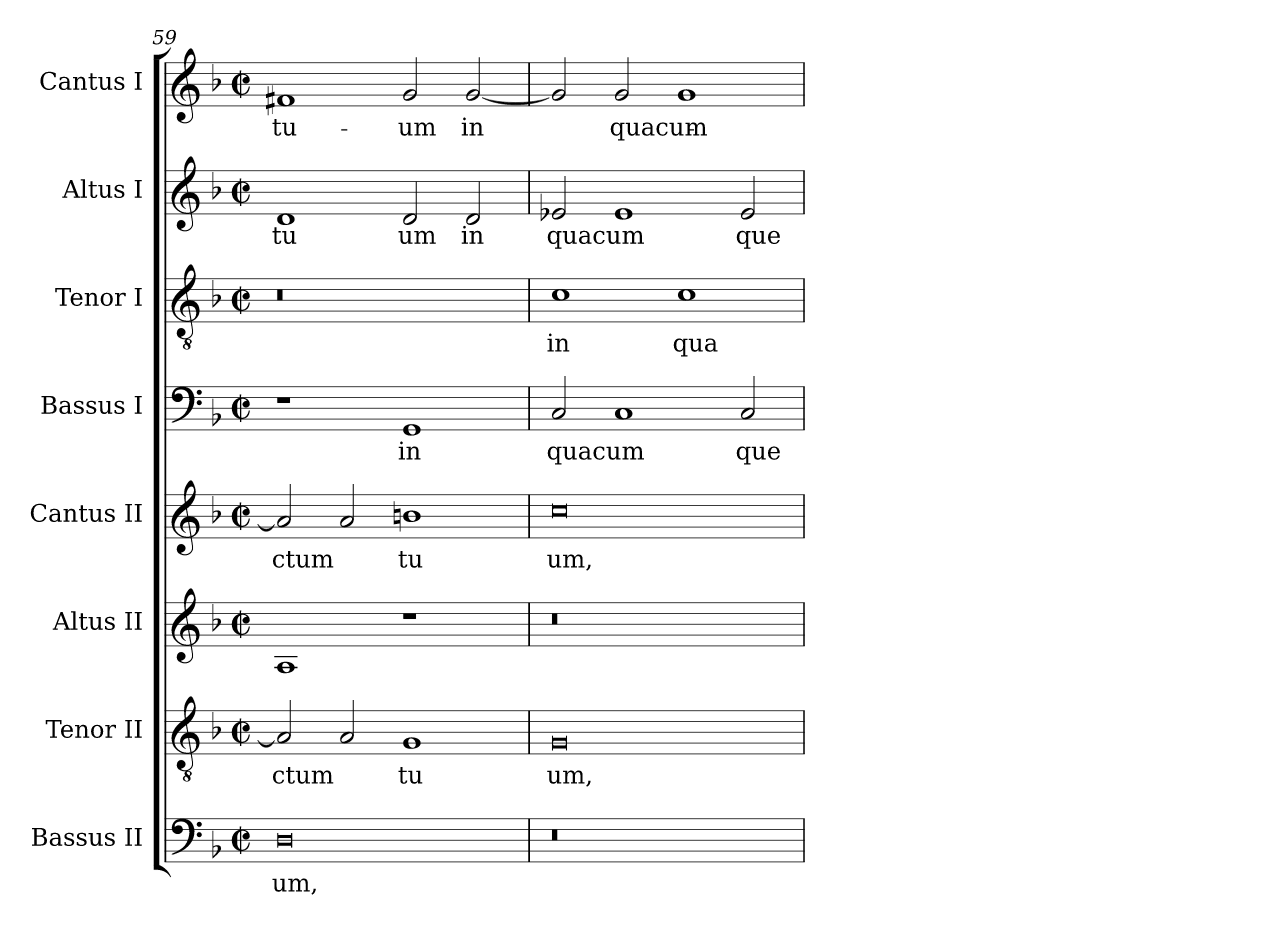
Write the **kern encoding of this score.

**kern	**text	**kern	**text	**kern	**kern	**text	**kern	**text	**kern	**text	**kern	**text	**kern	**text
*part8	*part8	*part7	*part7	*part6	*part5	*part5	*part4	*part4	*part3	*part3	*part2	*part2	*part1	*part1
*staff8	*staff8	*staff7	*staff7	*staff6	*staff5	*staff5	*staff4	*staff4	*staff3	*staff3	*staff2	*staff2	*staff1	*staff1
*I"Bassus II	*	*I"Tenor II	*	*I"Altus II	*I"Cantus II	*	*I"Bassus I	*	*I"Tenor I	*	*I"Altus I	*	*I"Cantus I	*
*clefF4	*	*clefGv2	*	*clefG2	*clefG2	*	*clefF4	*	*clefGv2	*	*clefG2	*	*clefG2	*
*k[b-]	*	*k[b-]	*	*k[b-]	*k[b-]	*	*k[b-]	*	*k[b-]	*	*k[b-]	*	*k[b-]	*
*F:	*	*F:	*	*F:	*F:	*	*F:	*	*F:	*	*F:	*	*F:	*
*M2/2	*	*M2/2	*	*M2/2	*M2/2	*	*M2/2	*	*M2/2	*	*M2/2	*	*M2/2	*
*met(c|)	*	*met(c|)	*	*met(c|)	*met(c|)	*	*met(c|)	*	*met(c|)	*	*met(c|)	*	*met(c|)	*
=59	=59	=59	=59	=59	=59	=59	=59	=59	=59	=59	=59	=59	=59	=59
!	!LO:LY:b:cj	!	!LO:LY:b	!	!	!LO:LY:b	!	!	!	!	!	!LO:LY:b:cj	!	!LO:LY:b:cj
0D	-um,	2A/]	ctum	1A	2a/]	ctum	1r	.	0r	.	1d	tu	1f#X	tu-
.	.	2A/	.	.	2a/	.	.	.	.	.	.	.	.	.
!	!	!	!LO:LY:b:cj	!	!	!LO:LY:b:cj	!	!LO:LY:b:cj	!	!	!	!LO:LY:b:cj	!	!LO:LY:b:cj
.	.	1G	tu	1r	1bn	tu	1GG	in	.	.	2d/	um	2g/	-um
!	!	!	!	!	!	!	!	!	!	!	!	!LO:LY:b:cj	!	!LO:LY:b:cj
.	.	.	.	.	.	.	.	.	.	.	2d/	in	[<2g/	in
=60	=60	=60	=60	=60	=60	=60	=60	=60	=60	=60	=60	=60	=60	=60
!	!	!	!LO:LY:b:cj	!	!	!LO:LY:b:cj	!	!LO:LY:b	!	!LO:LY:b:cj	!	!LO:LY:b	!	!
0r	.	0G	um,	0r	0cc	um,	2C/	quacum	1c	in	2e-X/	quacum	2g/]	.
!	!	!	!	!	!	!	!	!	!	!	!	!	!	!LO:LY:b
.	.	.	.	.	.	.	1C	.	.	.	1e-	.	2g/	quacum-
!	!	!	!	!	!	!	!	!	!	!LO:LY:b:cj	!	!	!	!
.	.	.	.	.	.	.	.	.	1c	qua	.	.	1g	.
!	!	!	!	!	!	!	!	!LO:LY:b:cj	!	!	!	!LO:LY:b:cj	!	!
.	.	.	.	.	.	.	2C/	que	.	.	2e-/	que	.	.
=	=	=	=	=	=	=	=	=	=	=	=	=	=	=
*-	*-	*-	*-	*-	*-	*-	*-	*-	*-	*-	*-	*-	*-	*-
